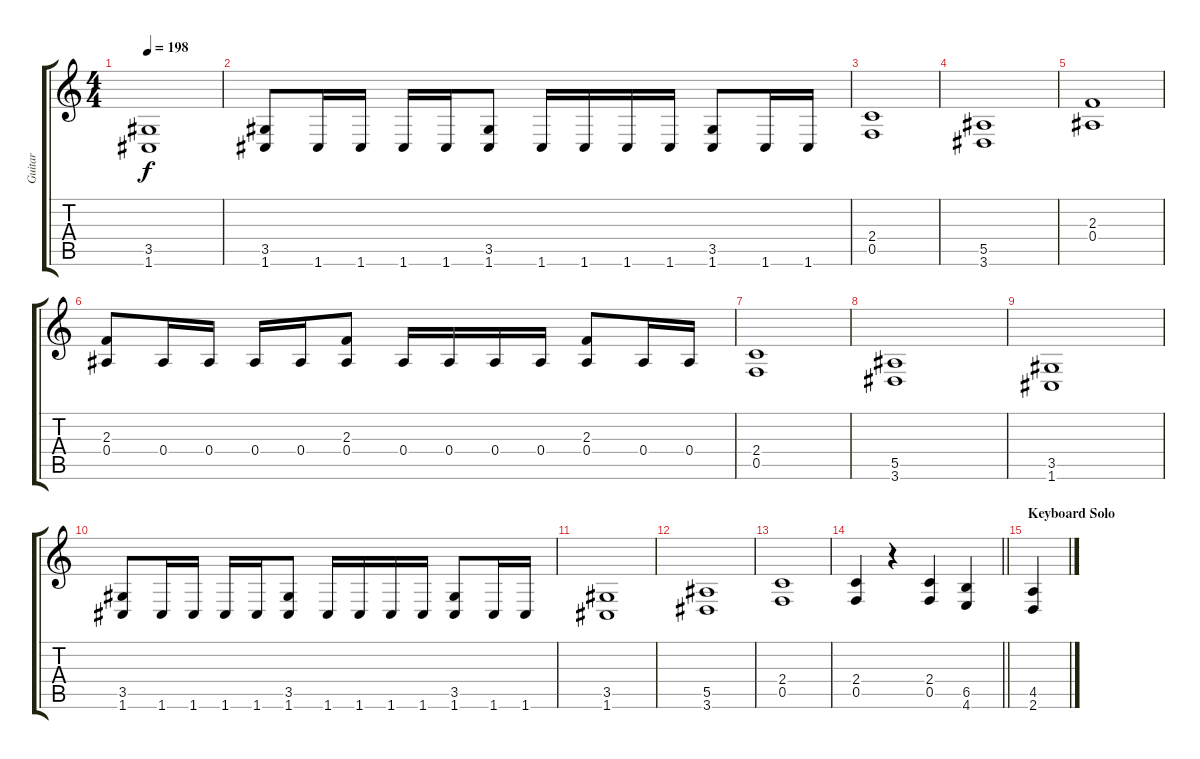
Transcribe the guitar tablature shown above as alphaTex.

\track ("Guitar" "Guitar") {instrument distortionguitar}
\staff {score tabs}
\tuning (C4 G3 Eb3 Bb2 F2 C2) {hide}
\ts (4 4)
\tempo 198
\clef g2
\ks c
(3.5 1.6).1{dy f} |
(3.5 1.6).8 1.6.16 1.6.16 1.6.16 1.6.16 (3.5 1.6).8 1.6.16 1.6.16 1.6.16 1.6.16 (3.5 1.6).8 1.6.16 1.6.16 |
(2.4 0.5).1 |
(5.5 3.6).1 |
(2.3 0.4).1 |
(2.3 0.4).8 0.4.16 0.4.16 0.4.16 0.4.16 (2.3 0.4).8 0.4.16 0.4.16 0.4.16 0.4.16 (2.3 0.4).8 0.4.16 0.4.16 |
(2.4 0.5).1 |
(5.5 3.6).1 |
(3.5 1.6).1 |
(3.5 1.6).8 1.6.16 1.6.16 1.6.16 1.6.16 (3.5 1.6).8 1.6.16 1.6.16 1.6.16 1.6.16 (3.5 1.6).8 1.6.16 1.6.16 |
(3.5 1.6).1 |
(5.5 3.6).1 |
(2.4 0.5).1 |
\barLineRight lightlight
(2.4 0.5).4 r.4 (2.4 0.5).4 (6.5 4.6).4 |
\section ("" "Keyboard Solo")
(4.5 2.6).4
